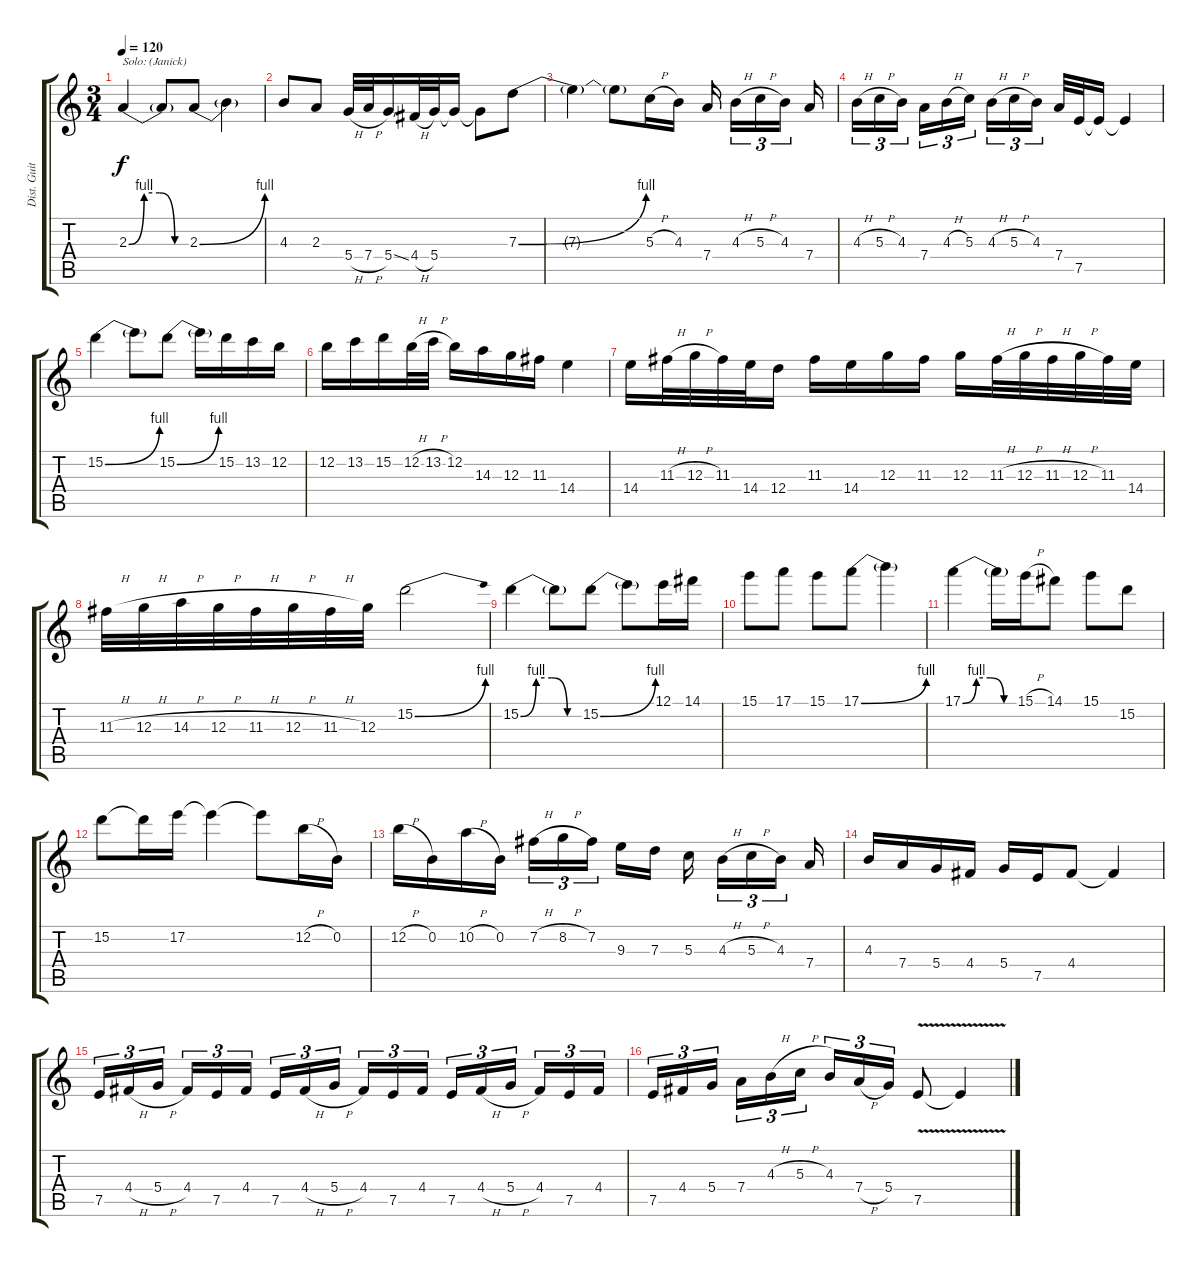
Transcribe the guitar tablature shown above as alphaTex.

\track ("Dist. Guitar 1" "Dist. Guit") {instrument distortionguitar}
\staff {score tabs}
\tuning (E4 B3 G3 D3 A2 E2) {hide}
\ts (3 4)
\tempo 120
\clef g2
\ks c
2.3{be (custom 0 0 15 4 30 4 45 0 60 0)}.4{txt "Solo: (Janick)" dy f volume 16 instrument distortionguitar} 2.3{t}.8 2.3{be (bend 0 0 60 4)}.8 2.3{t}.4 |
4.3.8 2.3.8 5.4{h}.32 7.4{h}.32 5.4{ss}.16 4.4{h}.32 5.4.32 5.4{t}.16 5.4{t}.8 7.3{be (bend 0 0 60 4)}.8 |
7.3{t}.4 7.3{t}.8 5.3{h}.16 4.3.16 7.4.16 4.3{h}.16{tu (3 2)} 5.3{h}.16{tu (3 2)} 4.3.16{tu (3 2)} 7.4.16 |
4.3{h}.16{tu (3 2)} 5.3{h}.16{tu (3 2)} 4.3.16{tu (3 2)} 7.4.16{tu (3 2)} 4.3{h}.16{tu (3 2)} 5.3.16{tu (3 2)} 4.3{h}.16{tu (3 2)} 5.3{h}.16{tu (3 2)} 4.3.16{tu (3 2)} 7.4.32 7.5.32 7.5{t}.16 7.5{t}.4 |
15.2{be (bend 0 0 60 4)}.4 15.2{t}.8 15.2{be (bend 0 0 60 4)}.8 15.2{t}.16 15.2.16 13.2.16 12.2.16 |
12.2.16 13.2.16 15.2.16 12.2{h}.32 13.2{h}.32 12.2.16 14.3.16 12.3.16 11.3.16 14.4.4 |
14.4.16 11.3{h}.32 12.3{h}.32 11.3.32 14.4.32 12.4.16 11.3.16 14.4.16 12.3.16 11.3.16 12.3.16 11.3{h}.32 12.3{h}.32 11.3{h}.32 12.3{h}.32 11.3.32 14.4.32 |
11.3{h}.32 12.3{h}.32 14.3{h}.32 12.3{h}.32 11.3{h}.32 12.3{h}.32 11.3{h}.32 12.3.32 15.2{be (bend 0 0 60 4)}.2 |
15.2{be (custom 0 0 15 4 30 4 45 0 60 0)}.4 15.2{t}.8 15.2{be (bend 0 0 60 4)}.8 15.2{t}.8 12.1.16 14.1.16 |
15.1.8 17.1.8 15.1.8 17.1{be (bend 0 0 60 4)}.8 17.1{t}.4 |
17.1{be (custom 0 0 15 4 30 4 45 0 60 0)}.4 17.1{t}.16 15.1{h}.16 14.1.8 15.1.8 15.2.8 |
15.2.8 15.2{t}.16 17.2.16 17.2{t}.4 17.2{t}.8 12.2{h}.16 0.2.16 |
12.2{h}.16 0.2.16 10.2{h}.16 0.2.16 7.2{h}.16{tu (3 2)} 8.2{h}.16{tu (3 2)} 7.2.16{tu (3 2)} 9.3.16 7.3.16 5.3.16 4.3{h}.16{tu (3 2)} 5.3{h}.16{tu (3 2)} 4.3.16{tu (3 2)} 7.4.16 |
4.3.16 7.4.16 5.4.16 4.4.16 5.4.16 7.5.16 4.4.8 4.4{t}.4 |
7.5.16{tu (3 2)} 4.4{h}.16{tu (3 2)} 5.4{h}.16{tu (3 2)} 4.4.16{tu (3 2)} 7.5.16{tu (3 2)} 4.4.16{tu (3 2)} 7.5.16{tu (3 2)} 4.4{h}.16{tu (3 2)} 5.4{h}.16{tu (3 2)} 4.4.16{tu (3 2)} 7.5.16{tu (3 2)} 4.4.16{tu (3 2)} 7.5.16{tu (3 2)} 4.4{h}.16{tu (3 2)} 5.4{h}.16{tu (3 2)} 4.4.16{tu (3 2)} 7.5.16{tu (3 2)} 4.4.16{tu (3 2)} |
7.5.16{tu (3 2)} 4.4.16{tu (3 2)} 5.4.16{tu (3 2)} 7.4.16{tu (3 2)} 4.3{h}.16{tu (3 2)} 5.3{h}.16{tu (3 2)} 4.3.16{tu (3 2)} 7.4{h}.16{tu (3 2)} 5.4.16{tu (3 2)} 7.5{v}.8 7.5{t}.4
